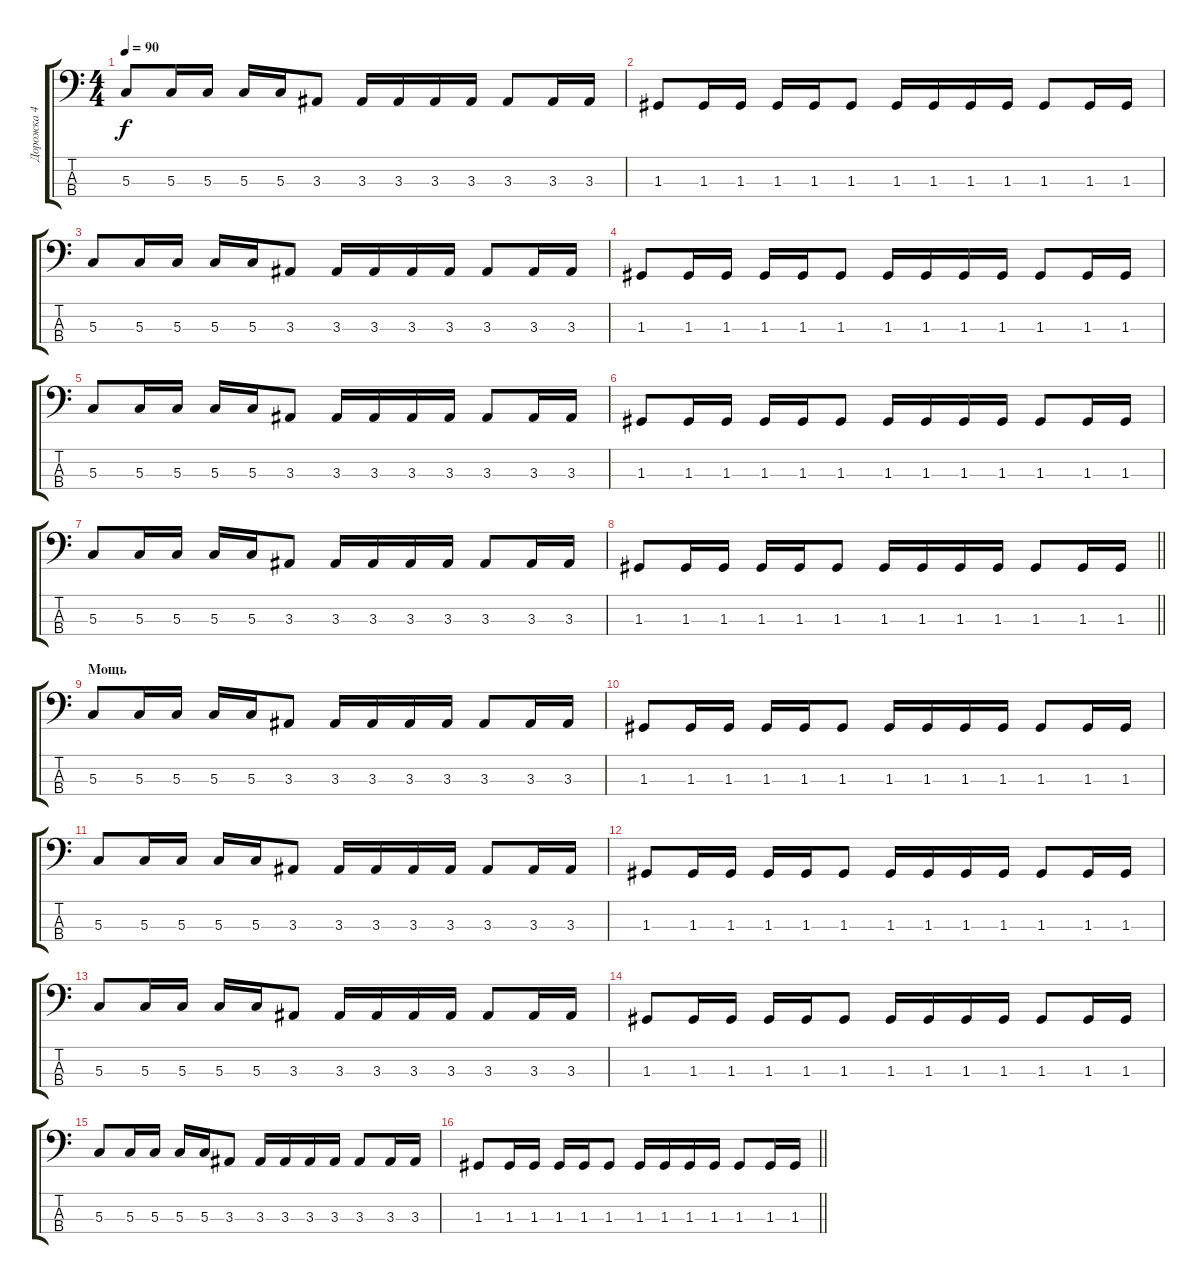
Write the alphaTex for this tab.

\track ("Дорожка 4" "Дорожка 4") {instrument electricbassfinger}
\staff {score tabs}
\tuning (F2 C2 G1 C1) {hide}
\ts (4 4)
\tempo 90
\clef f4
\ks c
5.3.8{dy f} 5.3.16 5.3.16 5.3.16 5.3.16 3.3.8 3.3.16 3.3.16 3.3.16 3.3.16 3.3.8 3.3.16 3.3.16 |
1.3.8 1.3.16 1.3.16 1.3.16 1.3.16 1.3.8 1.3.16 1.3.16 1.3.16 1.3.16 1.3.8 1.3.16 1.3.16 |
5.3.8 5.3.16 5.3.16 5.3.16 5.3.16 3.3.8 3.3.16 3.3.16 3.3.16 3.3.16 3.3.8 3.3.16 3.3.16 |
1.3.8 1.3.16 1.3.16 1.3.16 1.3.16 1.3.8 1.3.16 1.3.16 1.3.16 1.3.16 1.3.8 1.3.16 1.3.16 |
5.3.8 5.3.16 5.3.16 5.3.16 5.3.16 3.3.8 3.3.16 3.3.16 3.3.16 3.3.16 3.3.8 3.3.16 3.3.16 |
1.3.8 1.3.16 1.3.16 1.3.16 1.3.16 1.3.8 1.3.16 1.3.16 1.3.16 1.3.16 1.3.8 1.3.16 1.3.16 |
5.3.8 5.3.16 5.3.16 5.3.16 5.3.16 3.3.8 3.3.16 3.3.16 3.3.16 3.3.16 3.3.8 3.3.16 3.3.16 |
\barLineRight lightlight
1.3.8 1.3.16 1.3.16 1.3.16 1.3.16 1.3.8 1.3.16 1.3.16 1.3.16 1.3.16 1.3.8 1.3.16 1.3.16 |
\section ("" "Мощь")
5.3.8 5.3.16 5.3.16 5.3.16 5.3.16 3.3.8 3.3.16 3.3.16 3.3.16 3.3.16 3.3.8 3.3.16 3.3.16 |
1.3.8 1.3.16 1.3.16 1.3.16 1.3.16 1.3.8 1.3.16 1.3.16 1.3.16 1.3.16 1.3.8 1.3.16 1.3.16 |
5.3.8 5.3.16 5.3.16 5.3.16 5.3.16 3.3.8 3.3.16 3.3.16 3.3.16 3.3.16 3.3.8 3.3.16 3.3.16 |
1.3.8 1.3.16 1.3.16 1.3.16 1.3.16 1.3.8 1.3.16 1.3.16 1.3.16 1.3.16 1.3.8 1.3.16 1.3.16 |
5.3.8 5.3.16 5.3.16 5.3.16 5.3.16 3.3.8 3.3.16 3.3.16 3.3.16 3.3.16 3.3.8 3.3.16 3.3.16 |
1.3.8 1.3.16 1.3.16 1.3.16 1.3.16 1.3.8 1.3.16 1.3.16 1.3.16 1.3.16 1.3.8 1.3.16 1.3.16 |
5.3.8 5.3.16 5.3.16 5.3.16 5.3.16 3.3.8 3.3.16 3.3.16 3.3.16 3.3.16 3.3.8 3.3.16 3.3.16 |
\barLineRight lightlight
1.3.8 1.3.16 1.3.16 1.3.16 1.3.16 1.3.8 1.3.16 1.3.16 1.3.16 1.3.16 1.3.8 1.3.16 1.3.16
